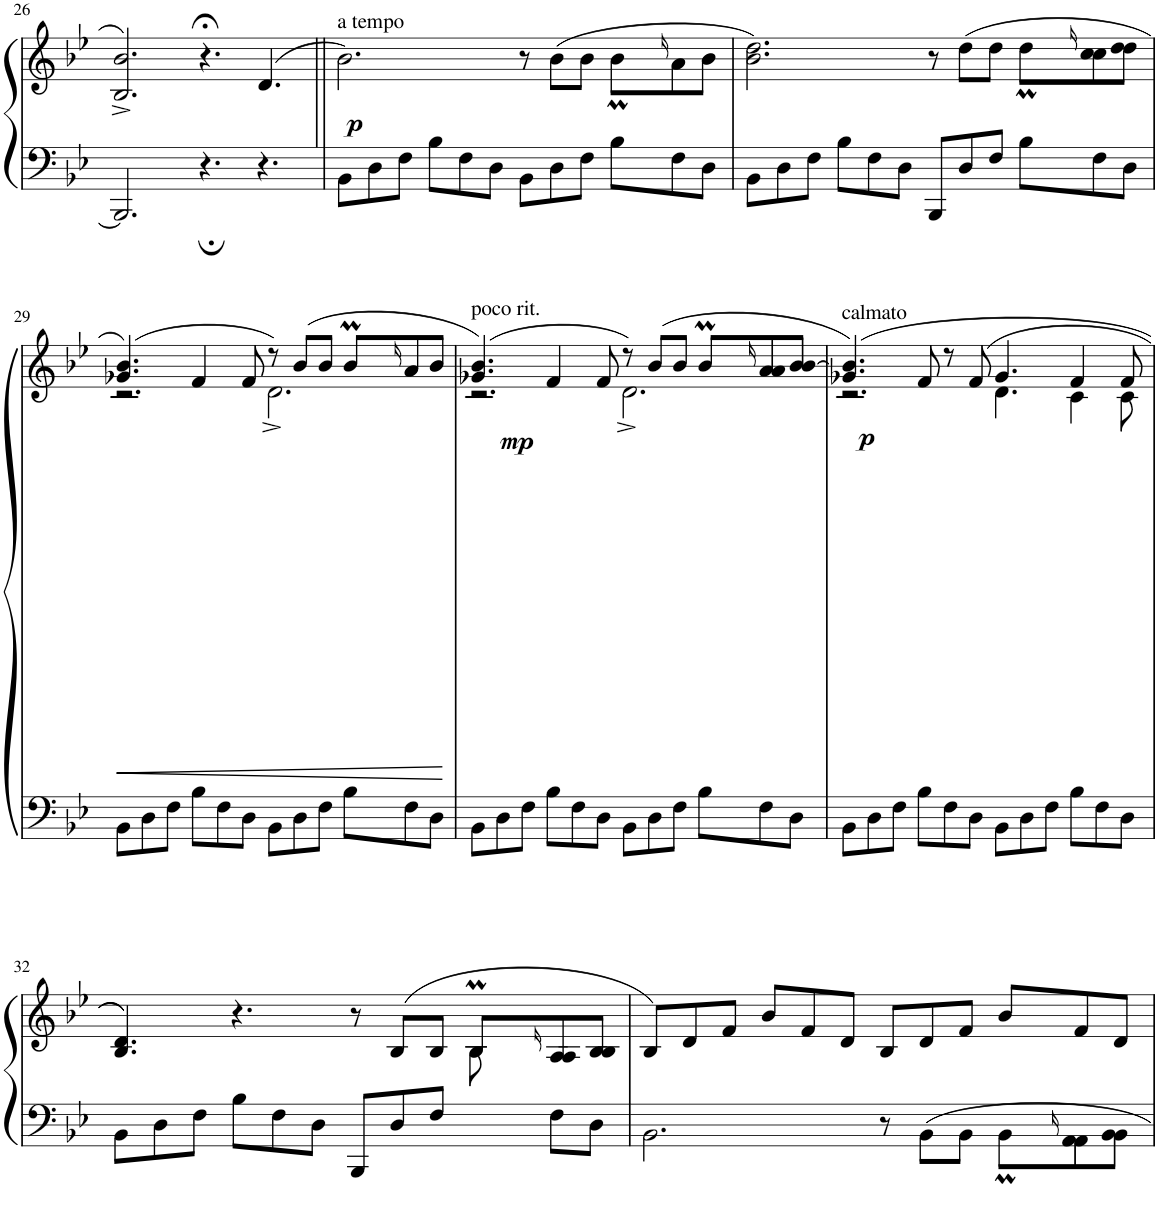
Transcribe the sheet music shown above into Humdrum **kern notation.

**kern	**kern	**dynam
*part1	*part1	*part1
*staff2	*staff1	*staff1/2
*I"Piano	*	*
*I'Pno	*	*
!!LO:PB:g=z
*clefF4	*clefG2	*
*k[b-e-]	*k[b-e-]	*
*M12/8	*M12/8	*
=26	=26	=26
2.BBB-/]	2.B-/^ 2.b-/^	.
4.r;	4.r;<	.
4.r	(4.d/	.
=27||	=27||	=27||
*	*^	*
!	!LO:TX:a:t=a tempo	!	!
!	!	!	!LO:DY:b
8BB-\L	2.b-\)	1ryy	p
8D\	.	.	.
8F\J	.	.	.
8B-\L	.	.	.
8F\	.	.	.
8D\J	.	.	.
8BB-\L	8r	.	.
8D\	(8b-\L	.	.
8F\J	8b-\J	8ryy	.
*	*Xbrackettup	*	*
8B-\L	48b-LLL	8b-M\L	.
.	48cc!	.	.
.	[48b-!JJJ	.	.
.	16b-!]	.	.
8F\	8aL	8a\	.
8D\J	8b-J	8b-\J	.
=28	=28	=28	=28
8BB-\L	2.b-\ 2.dd\)	1ryy	.
8D\	.	.	.
8F\J	.	.	.
8B-\L	.	.	.
8F\	.	.	.
8D\J	.	.	.
8BBB-/L	8r	.	.
8D/	(8dd\L	.	.
8F/J	8dd\J	8ryy	.
8B-\L	48ddLLL	8ddm\L	.
.	48ee-!	.	.
.	[48dd!JJJ	.	.
.	16dd!]	.	.
8F\	8ccL	8cc\	.
8D\J	8ddJ	8dd\J	.
!!LO:LB:g=z
=29	=29	=29	=29
!	!	!	!LO:HP:b
*	*	*^	*
8BB-\L	(4.g-X/ 4.b-/)	2.r	1ryy	<
8D\	.	.	.	.
8F\J	.	.	.	.
8B-\L	4f/	.	.	.
8F\	.	.	.	.
8D\J	8f/	.	.	.
8BB-\L	8r)	2.d^\	.	.
8D\	(8b-/L	.	.	.
8F\J	8b-/J	.	8ryy	.
8B-\L	48b-LLL	.	8b-M/L	.
.	48cc!	.	.	.
.	[48b-!JJJ	.	.	.
.	16b-!]	.	.	.
8F\	8aL	.	8a/	.
8D\J	8b-J	.	8b-/J	.
=30	=30	=30	=30	=30
!	!LO:TX:a:t=poco rit.	!	!	!
!	!	!	!	!LO:DY:b
8BB-\L	(4.g-X/ 4.b-/)	2.r	1ryy	mp
8D\	.	.	.	.
8F\J	.	.	.	.
8B-\L	4f/	.	.	.
8F\	.	.	.	.
8D\J	8f/	.	.	.
8BB-\L	8r)	2.d^\	.	.
8D\	(8b-/L	.	.	.
8F\J	8b-/J	.	8ryy	.
8B-\L	48b-LLL	.	8b-M/L	.
.	48cc!	.	.	.
.	[48b-!JJJ	.	.	.
.	16b-!]	.	.	.
8F\	8a/L	.	8a/	[
8D\J	[8b-/J	.	8b-/J	.
=31	=31	=31	=31	=31
!	!LO:TX:a:t=calmato	!	!	!
!	!	!	!	!LO:DY:b
*	*	*v	*v	*
8BB-\L	(4.g-X/ 4.b-/])	2.r	p
8D\	.	.	.
8F\J	.	.	.
8B-\L	8f/	.	.
8F\	8r	.	.
8D\J	(8f/	.	.
8BB-\L	4.g-/	4.d\	.
8D\	.	.	.
8F\J	.	.	.
8B-\L	4f/	4c\	.
8F\	.	.	.
8D\J	8f/	8c\	.
!!LO:LB:g=z
=32	=32	=32	=32
*	*	*^	*
8BB-\L	4.B-/ 4.d/))	1ryy	8ryy	.
*	*	*v	*v	*
8D\	.	.	.
8F\J	.	.	.
8B-\L	4.r	.	.
8F\	.	.	.
8D\J	.	.	.
8BBB-/L	8r	.	.
8D/	(8B-/L	.	.
8F/J	8B-/J	8ryy	.
*	*	*^	*
8ryy	48B-LLL	8B-M/L	8B-\	.
.	48c!	.	.	.
.	[48B-!JJJ	.	.	.
.	16B-!]	.	.	.
8F\L	8AL	8A/	4ryy	.
8D\J	8B-J	8B-/J	.	.
*	*v	*v	*v	*
=33	=33	=33
*^	*	*
2.BB-\	1ryy	8B-/L)	.
.	.	8d/	.
.	.	8f/J	.
.	.	8b-/L	.
.	.	8f/	.
.	.	8d/J	.
8r	.	8B-/L	.
8BB-\L	.	8d/	.
8BB-\J	8ryy	8f/J	.
*Xbrackettup	*	*	*
48BB-LLL	8BB-M\L	8b-/L	.
48C!	.	.	.
[48BB-!JJJ	.	.	.
16BB-!]	.	.	.
8AA\L	8AA\	8f/	.
8BB-\J	8BB-\J	8d/J	.
*v	*v	*	*
=	=	=
*-	*-	*-
